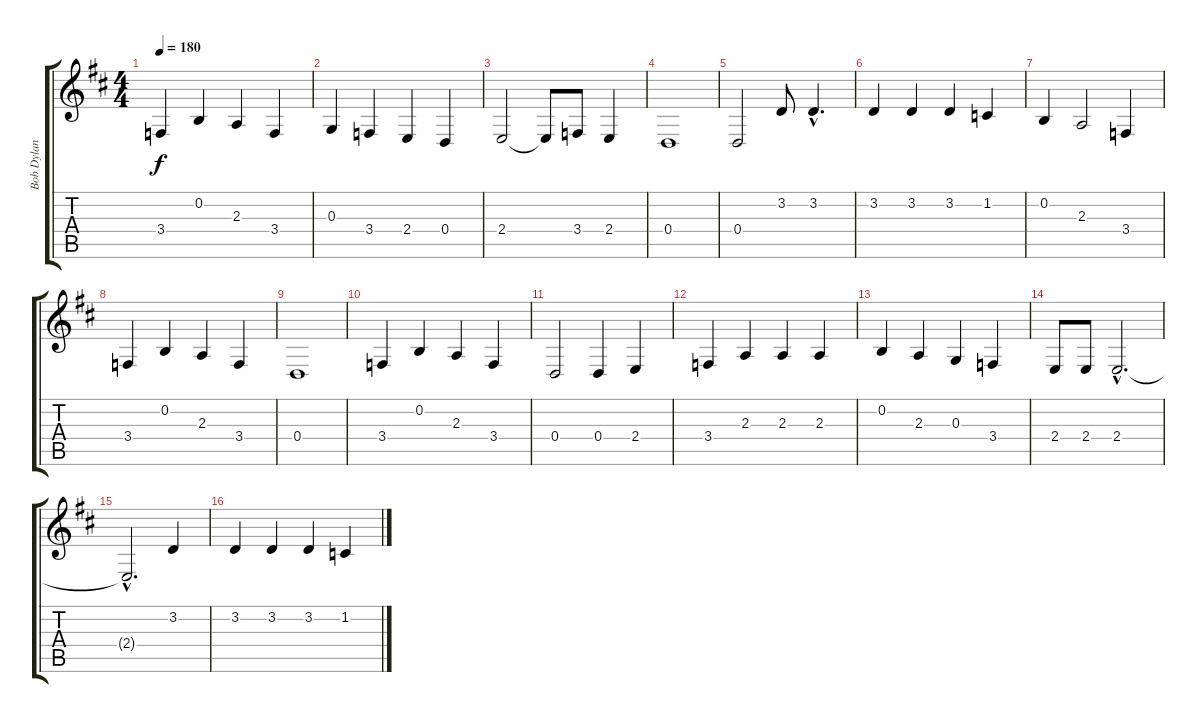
\track ("Bob Dylan Voice" "Bob Dylan ") {instrument reedorgan}
\staff {score tabs}
\tuning (E4 B3 G3 D3 A2 E2) {hide}
\ts (4 4)
\tempo 180
\clef g2
\ks d
3.4.4{dy f} 0.2.4 2.3.4 3.4.4 |
0.3.4 3.4.4 2.4.4 0.4.4 |
2.4.2 2.4{t}.8 3.4.8 2.4.4 |
0.4.1 |
0.4.2 3.2.8 3.2{hac}.4{d} |
3.2.4 3.2.4 3.2.4 1.2.4 |
0.2.4 2.3.2 3.4.4 |
3.4.4 0.2.4 2.3.4 3.4.4 |
0.4.1 |
3.4.4 0.2.4 2.3.4 3.4.4 |
0.4.2 0.4.4 2.4.4 |
3.4.4 2.3.4 2.3.4 2.3.4 |
0.2.4 2.3.4 0.3.4 3.4.4 |
2.4.8 2.4.8 2.4{hac}.2{d} |
2.4{hac t}.2{d} 3.2.4 |
3.2.4 3.2.4 3.2.4 1.2.4
